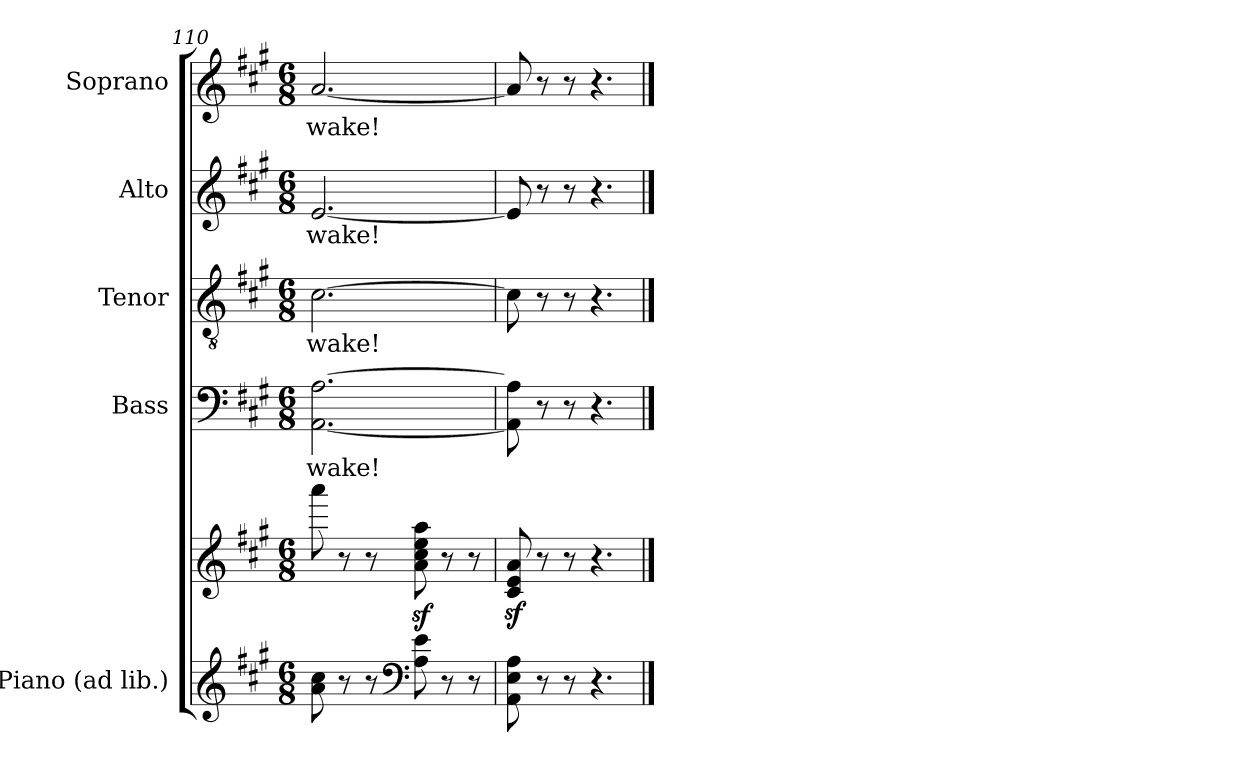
**kern	**kern	**kern	**text	**kern	**text	**kern	**text	**kern	**text
*part5	*part5	*part4	*part4	*part3	*part3	*part2	*part2	*part1	*part1
*staff6	*staff5	*staff4	*staff4	*staff3	*staff3	*staff2	*staff2	*staff1	*staff1
*I"Piano (ad lib.)	*	*I"Bass	*	*I"Tenor	*	*I"Alto	*	*I"Soprano	*
*	*	*I'B	*	*I'T	*	*I'A	*	*I'S	*
*clefG2	*clefG2	*clefF4	*	*clefGv2	*	*clefG2	*	*clefG2	*
*k[f#c#g#]	*k[f#c#g#]	*k[f#c#g#]	*	*k[f#c#g#]	*	*k[f#c#g#]	*	*k[f#c#g#]	*
*A:	*A:	*A:	*	*A:	*	*A:	*	*A:	*
*M6/8	*M6/8	*M6/8	*	*M6/8	*	*M6/8	*	*M6/8	*
=110	=110	=110	=110	=110	=110	=110	=110	=110	=110
!	!	!	!LO:LY:b	!	!LO:LY:b	!	!LO:LY:b	!	!LO:LY:b
8a 8cc#	8aaa	[2.AA [2.A	-wake!	[2.c#	-wake!	[2.e	-wake!	[2.a	-wake!
8r	8r	.	.	.	.	.	.	.	.
8r	8r	.	.	.	.	.	.	.	.
*clefF4	*	*	*	*	*	*	*	*	*
8A 8e	8az< 8cc#z< 8eez< 8aaz<	.	.	.	.	.	.	.	.
8r	8r	.	.	.	.	.	.	.	.
8r	8r	.	.	.	.	.	.	.	.
=111	=111	=111	=111	=111	=111	=111	=111	=111	=111
8AA 8E 8A	8c#z< 8ez< 8az<	8AA] 8A]	.	8c#]	.	8e]	.	8a]	.
8r	8r	8r	.	8r	.	8r	.	8r	.
8r	8r	8r	.	8r	.	8r	.	8r	.
4.r	4.r	4.r	.	4.r	.	4.r	.	4.r	.
==	==	==	==	==	==	==	==	==	==
*-	*-	*-	*-	*-	*-	*-	*-	*-	*-
